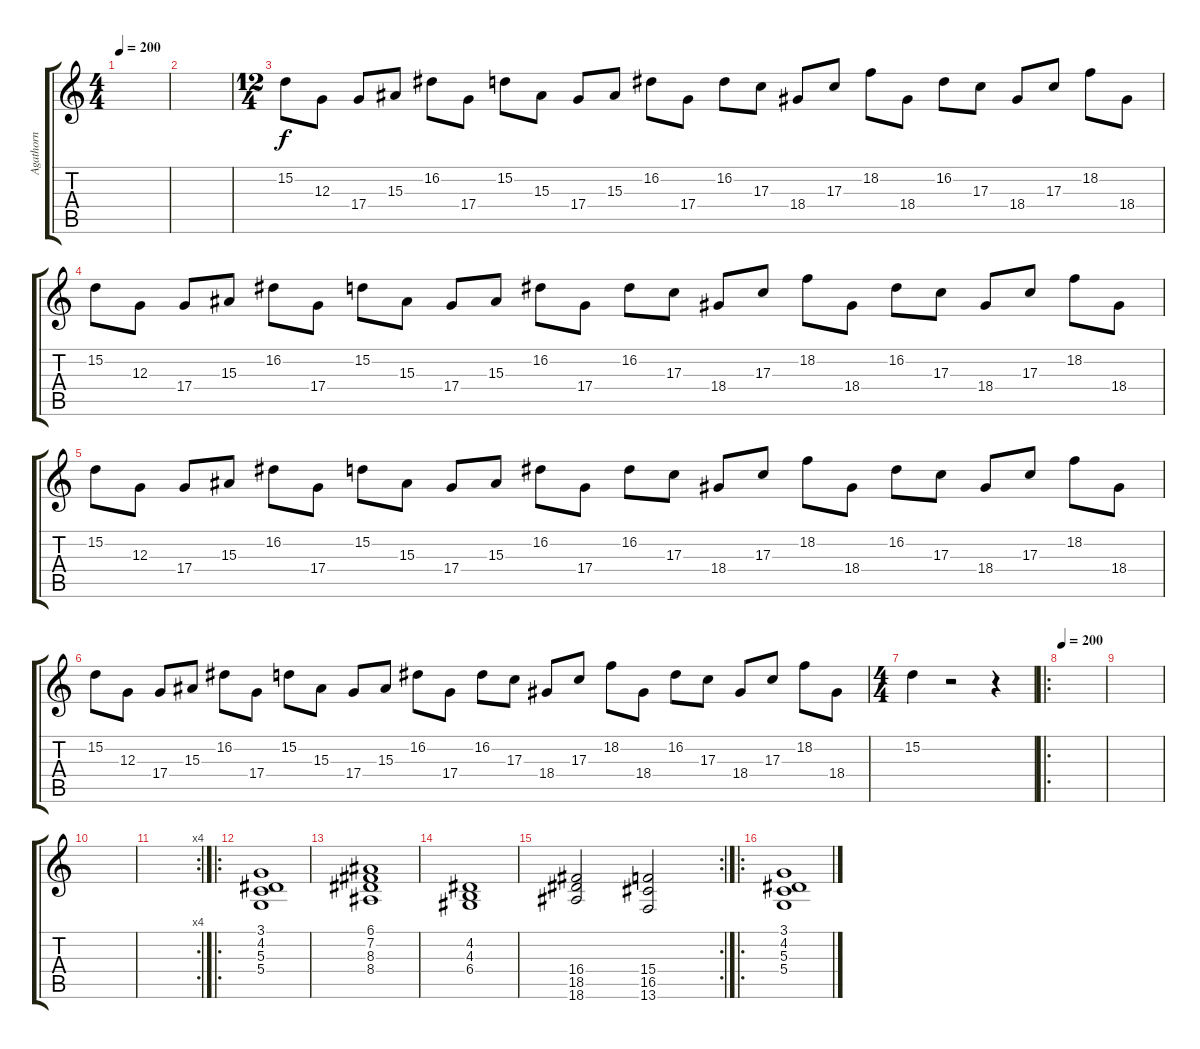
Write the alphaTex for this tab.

\track ("Agathorn" "Agathorn") {instrument choiraahs}
\staff {score tabs}
\tuning (E4 B3 G3 D3 A2 E2) {hide}
\ts (4 4)
\tempo 200
\clef g2
\ks c
|
|
\ts (12 4)
15.2.8{volume 14 instrument stringensemble1} 12.3.8 17.4.8 15.3.8 16.2.8 17.4.8 15.2.8 15.3.8 17.4.8 15.3.8 16.2.8 17.4.8 16.2.8 17.3.8 18.4.8 17.3.8 18.2.8 18.4.8 16.2.8 17.3.8 18.4.8 17.3.8 18.2.8 18.4.8 |
15.2.8 12.3.8 17.4.8 15.3.8 16.2.8 17.4.8 15.2.8 15.3.8 17.4.8 15.3.8 16.2.8 17.4.8 16.2.8 17.3.8 18.4.8 17.3.8 18.2.8 18.4.8 16.2.8 17.3.8 18.4.8 17.3.8 18.2.8 18.4.8 |
15.2.8 12.3.8 17.4.8 15.3.8 16.2.8 17.4.8 15.2.8 15.3.8 17.4.8 15.3.8 16.2.8 17.4.8 16.2.8 17.3.8 18.4.8 17.3.8 18.2.8 18.4.8 16.2.8 17.3.8 18.4.8 17.3.8 18.2.8 18.4.8 |
15.2.8 12.3.8 17.4.8 15.3.8 16.2.8 17.4.8 15.2.8 15.3.8 17.4.8 15.3.8 16.2.8 17.4.8 16.2.8 17.3.8 18.4.8 17.3.8 18.2.8 18.4.8 16.2.8 17.3.8 18.4.8 17.3.8 18.2.8 18.4.8 |
\ts (4 4)
15.2.4 r.2 r.4 |
\ro
\tempo 200
|
|
|
\rc 4
|
\ro
(3.1 4.2 5.3 5.4).1{volume 11 instrument choiraahs} |
(6.1 7.2 8.3 8.4).1 |
(4.2 4.3 6.4).1 |
\rc 2
(16.4 18.5 18.6).2 (15.4 16.5 13.6).2 |
\ro
(3.1 4.2 5.3 5.4).1
